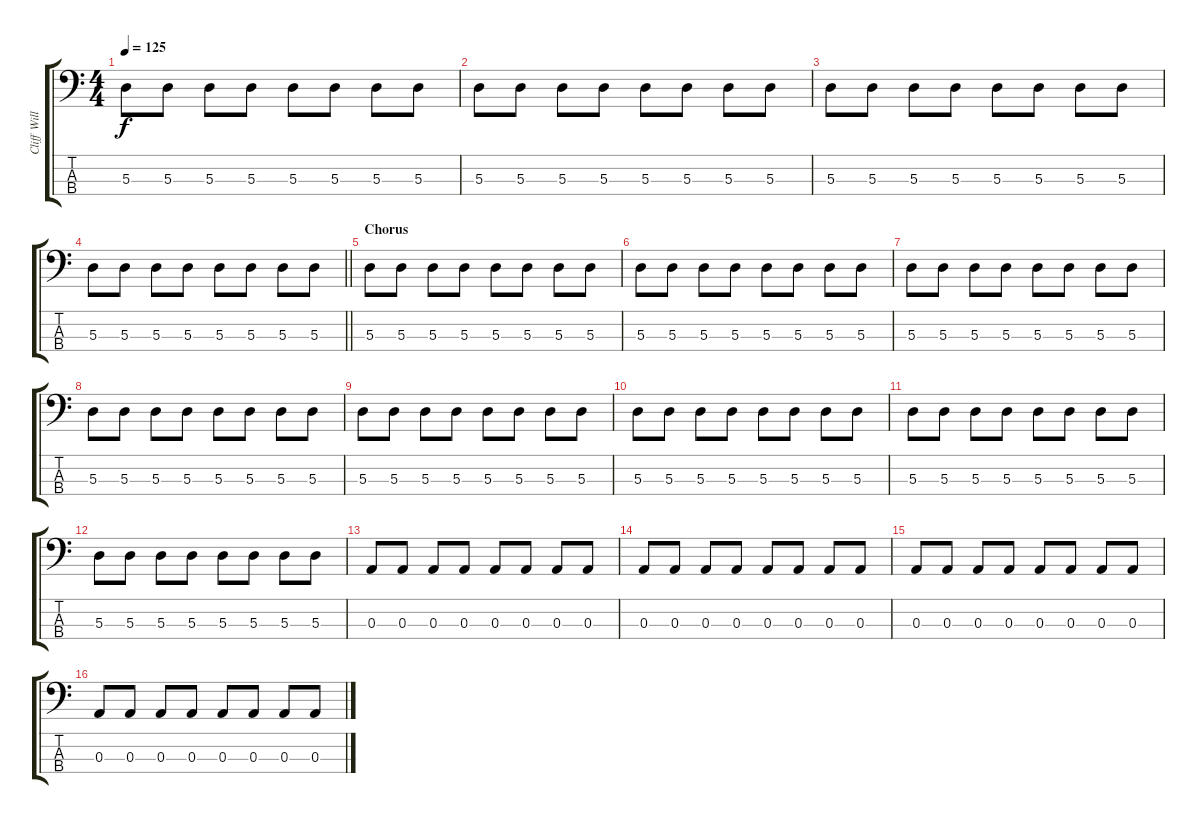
\track ("Cliff Williams" "Cliff Will") {instrument electricbassfinger}
\staff {score tabs}
\tuning (G2 D2 A1 E1) {hide}
\ts (4 4)
\tempo 125
\clef f4
\ks c
5.3.8{dy f} 5.3.8 5.3.8 5.3.8 5.3.8 5.3.8 5.3.8 5.3.8 |
5.3.8 5.3.8 5.3.8 5.3.8 5.3.8 5.3.8 5.3.8 5.3.8 |
5.3.8 5.3.8 5.3.8 5.3.8 5.3.8 5.3.8 5.3.8 5.3.8 |
\barLineRight lightlight
5.3.8 5.3.8 5.3.8 5.3.8 5.3.8 5.3.8 5.3.8 5.3.8 |
\section ("" "Chorus")
5.3.8 5.3.8 5.3.8 5.3.8 5.3.8 5.3.8 5.3.8 5.3.8 |
5.3.8 5.3.8 5.3.8 5.3.8 5.3.8 5.3.8 5.3.8 5.3.8 |
5.3.8 5.3.8 5.3.8 5.3.8 5.3.8 5.3.8 5.3.8 5.3.8 |
5.3.8 5.3.8 5.3.8 5.3.8 5.3.8 5.3.8 5.3.8 5.3.8 |
5.3.8 5.3.8 5.3.8 5.3.8 5.3.8 5.3.8 5.3.8 5.3.8 |
5.3.8 5.3.8 5.3.8 5.3.8 5.3.8 5.3.8 5.3.8 5.3.8 |
5.3.8 5.3.8 5.3.8 5.3.8 5.3.8 5.3.8 5.3.8 5.3.8 |
5.3.8 5.3.8 5.3.8 5.3.8 5.3.8 5.3.8 5.3.8 5.3.8 |
0.3.8 0.3.8 0.3.8 0.3.8 0.3.8 0.3.8 0.3.8 0.3.8 |
0.3.8 0.3.8 0.3.8 0.3.8 0.3.8 0.3.8 0.3.8 0.3.8 |
0.3.8 0.3.8 0.3.8 0.3.8 0.3.8 0.3.8 0.3.8 0.3.8 |
0.3.8 0.3.8 0.3.8 0.3.8 0.3.8 0.3.8 0.3.8 0.3.8
